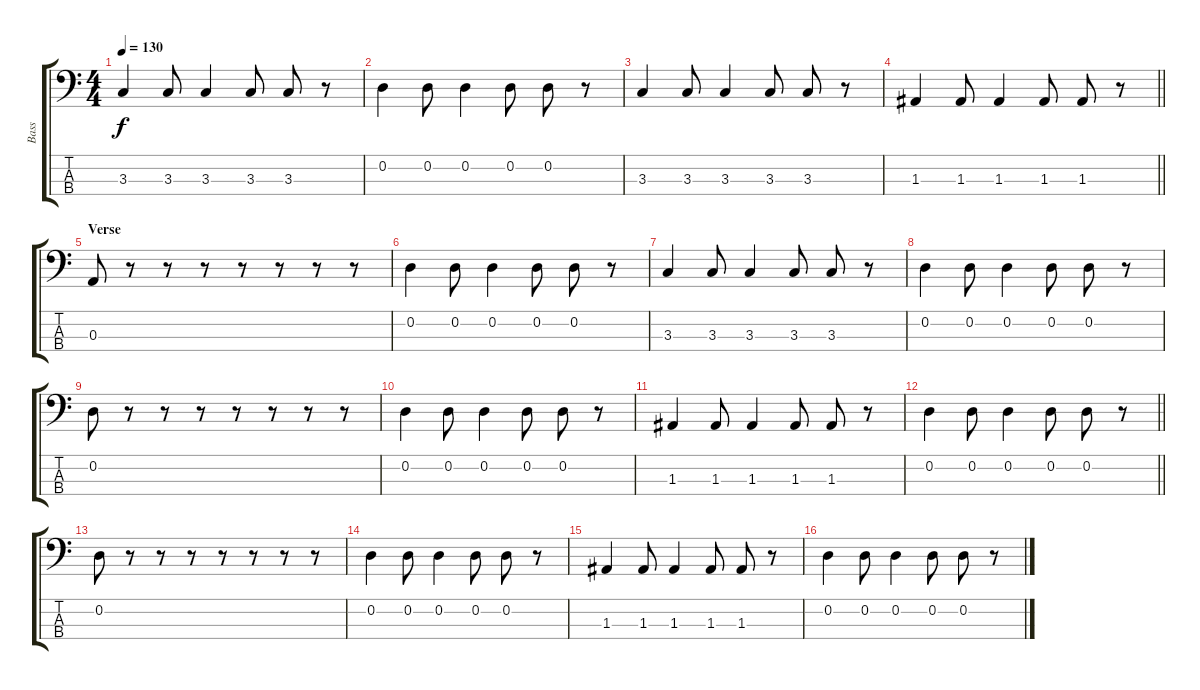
\track ("Bass" "Bass") {instrument electricbassfinger}
\staff {score tabs}
\tuning (G2 D2 A1 E1) {hide}
\ts (4 4)
\tempo 130
\clef f4
\ks c
3.3.4{dy f} 3.3.8 3.3.4 3.3.8 3.3.8 r.8 |
0.2.4 0.2.8 0.2.4 0.2.8 0.2.8 r.8 |
3.3.4 3.3.8 3.3.4 3.3.8 3.3.8 r.8 |
\barLineRight lightlight
1.3.4 1.3.8 1.3.4 1.3.8 1.3.8 r.8 |
\section ("" "Verse")
0.3.8 r.8 r.8 r.8 r.8 r.8 r.8 r.8 |
0.2.4 0.2.8 0.2.4 0.2.8 0.2.8 r.8 |
3.3.4 3.3.8 3.3.4 3.3.8 3.3.8 r.8 |
0.2.4 0.2.8 0.2.4 0.2.8 0.2.8 r.8 |
0.2.8 r.8 r.8 r.8 r.8 r.8 r.8 r.8 |
0.2.4 0.2.8 0.2.4 0.2.8 0.2.8 r.8 |
1.3.4 1.3.8 1.3.4 1.3.8 1.3.8 r.8 |
\barLineRight lightlight
0.2.4 0.2.8 0.2.4 0.2.8 0.2.8 r.8 |
0.2.8 r.8 r.8 r.8 r.8 r.8 r.8 r.8 |
0.2.4 0.2.8 0.2.4 0.2.8 0.2.8 r.8 |
1.3.4 1.3.8 1.3.4 1.3.8 1.3.8 r.8 |
0.2.4 0.2.8 0.2.4 0.2.8 0.2.8 r.8
